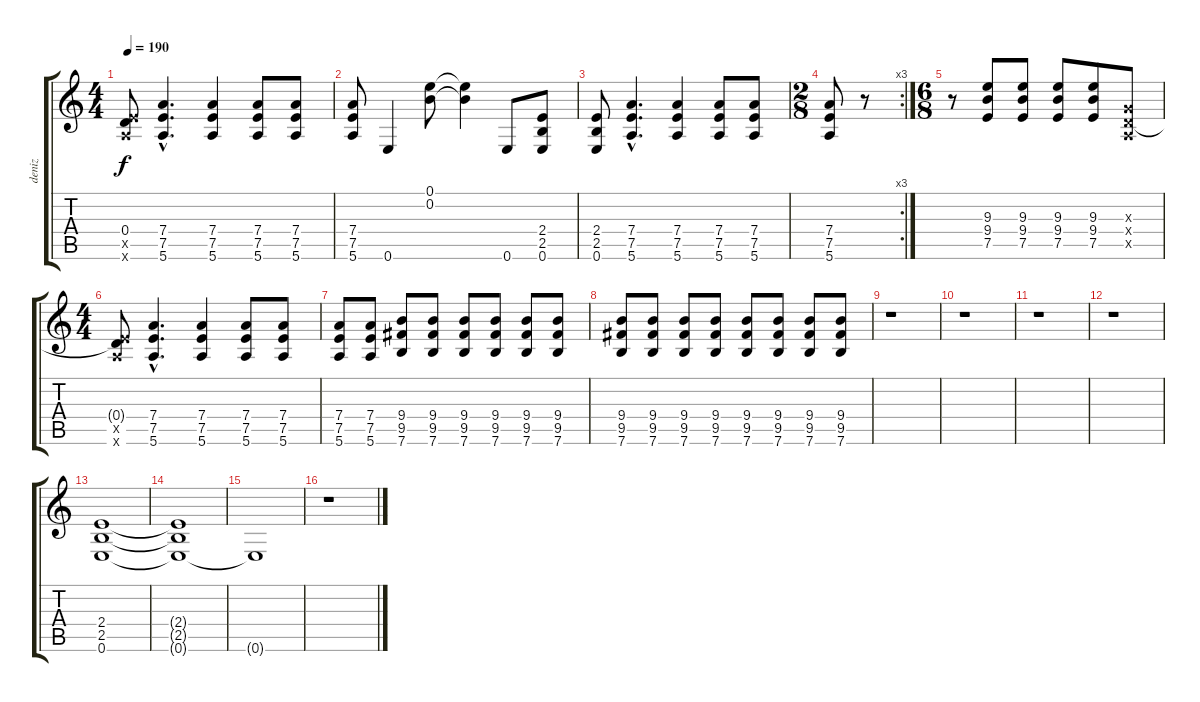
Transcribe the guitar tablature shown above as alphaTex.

\track ("deniz" "deniz") {instrument distortionguitar}
\staff {score tabs}
\tuning (E4 B3 G3 D3 A2 E2) {hide}
\ts (4 4)
\tempo 190
\clef g2
\ks c
(0.4{t} 7.5{x} 5.6{x}).8{dy f} (7.4{hac} 7.5{hac} 5.6{hac}).4{d} (7.4 7.5 5.6).4 (7.4 7.5 5.6).8 (7.4 7.5 5.6).8 |
(7.4 7.5 5.6).8 0.6.4 (0.1 0.2).8 (0.1{t} 0.2{t}).4 0.6.8 (2.4 2.5 0.6).8 |
(2.4 2.5 0.6).8 (7.4{hac} 7.5{hac} 5.6{hac}).4{d} (7.4 7.5 5.6).4 (7.4 7.5 5.6).8 (7.4 7.5 5.6).8 |
\rc 3
\ts (2 8)
(7.4 7.5 5.6).8 r.8 |
\ts (6 8)
r.8 (9.3 9.4 7.5).8 (9.3 9.4 7.5).8 (9.3 9.4 7.5).8 (9.3 9.4 7.5).8 (0.3{x} 0.4{x} 0.5{x}).8 |
\ts (4 4)
(0.4{t} 7.5{x} 5.6{x}).8 (7.4{hac} 7.5{hac} 5.6{hac}).4{d} (7.4 7.5 5.6).4 (7.4 7.5 5.6).8 (7.4 7.5 5.6).8 |
(7.4 7.5 5.6).8 (7.4 7.5 5.6).8 (9.4 9.5 7.6).8 (9.4 9.5 7.6).8 (9.4 9.5 7.6).8 (9.4 9.5 7.6).8 (9.4 9.5 7.6).8 (9.4 9.5 7.6).8 |
(9.4 9.5 7.6).8 (9.4 9.5 7.6).8 (9.4 9.5 7.6).8 (9.4 9.5 7.6).8 (9.4 9.5 7.6).8 (9.4 9.5 7.6).8 (9.4 9.5 7.6).8 (9.4 9.5 7.6).8 |
r.1 |
r.1 |
r.1 |
r.1 |
(2.4 2.5 0.6).1 |
(2.4{t} 2.5{t} 0.6{t}).1 |
0.6{t}.1 |
r.1
